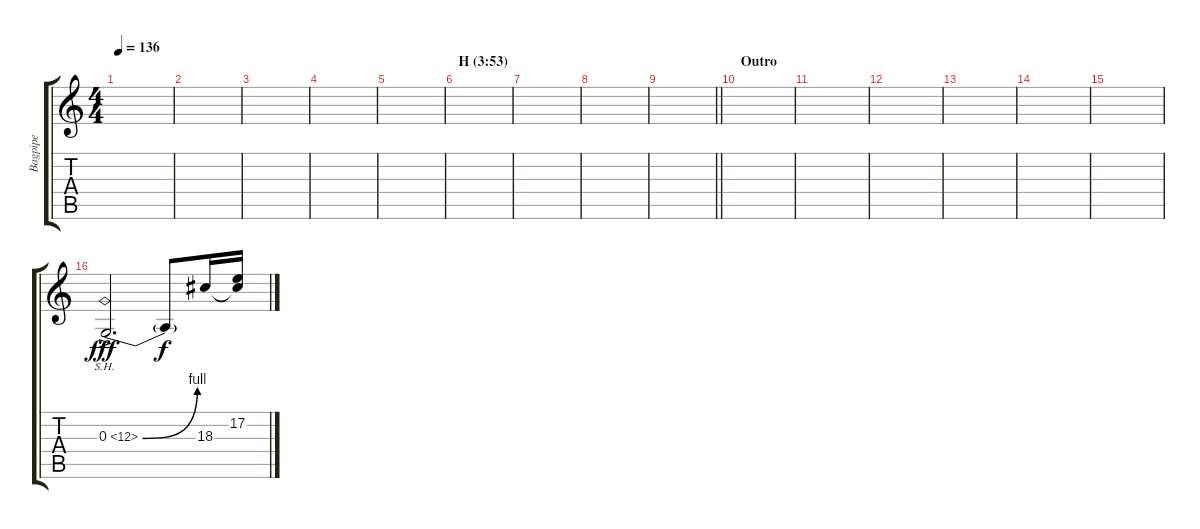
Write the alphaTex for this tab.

\track ("Bagpipe" "Bagpipe") {instrument bagpipe}
\staff {score tabs}
\tuning (E4 B3 G3 D3 A2 E2) {hide}
\ts (4 4)
\tempo 136
\clef g2
\ks c
|
|
|
|
|
\section ("" "H (3:53)")
|
|
|
\barLineRight lightlight
|
\section ("" "Outro")
|
|
|
|
|
|
0.3{be (bend 0 0 60 4) sh 12 ac}.2{d dy fff} 0.3{t}.8{dy f} 18.3.16{volume 13} (17.2 18.3{t}).16
